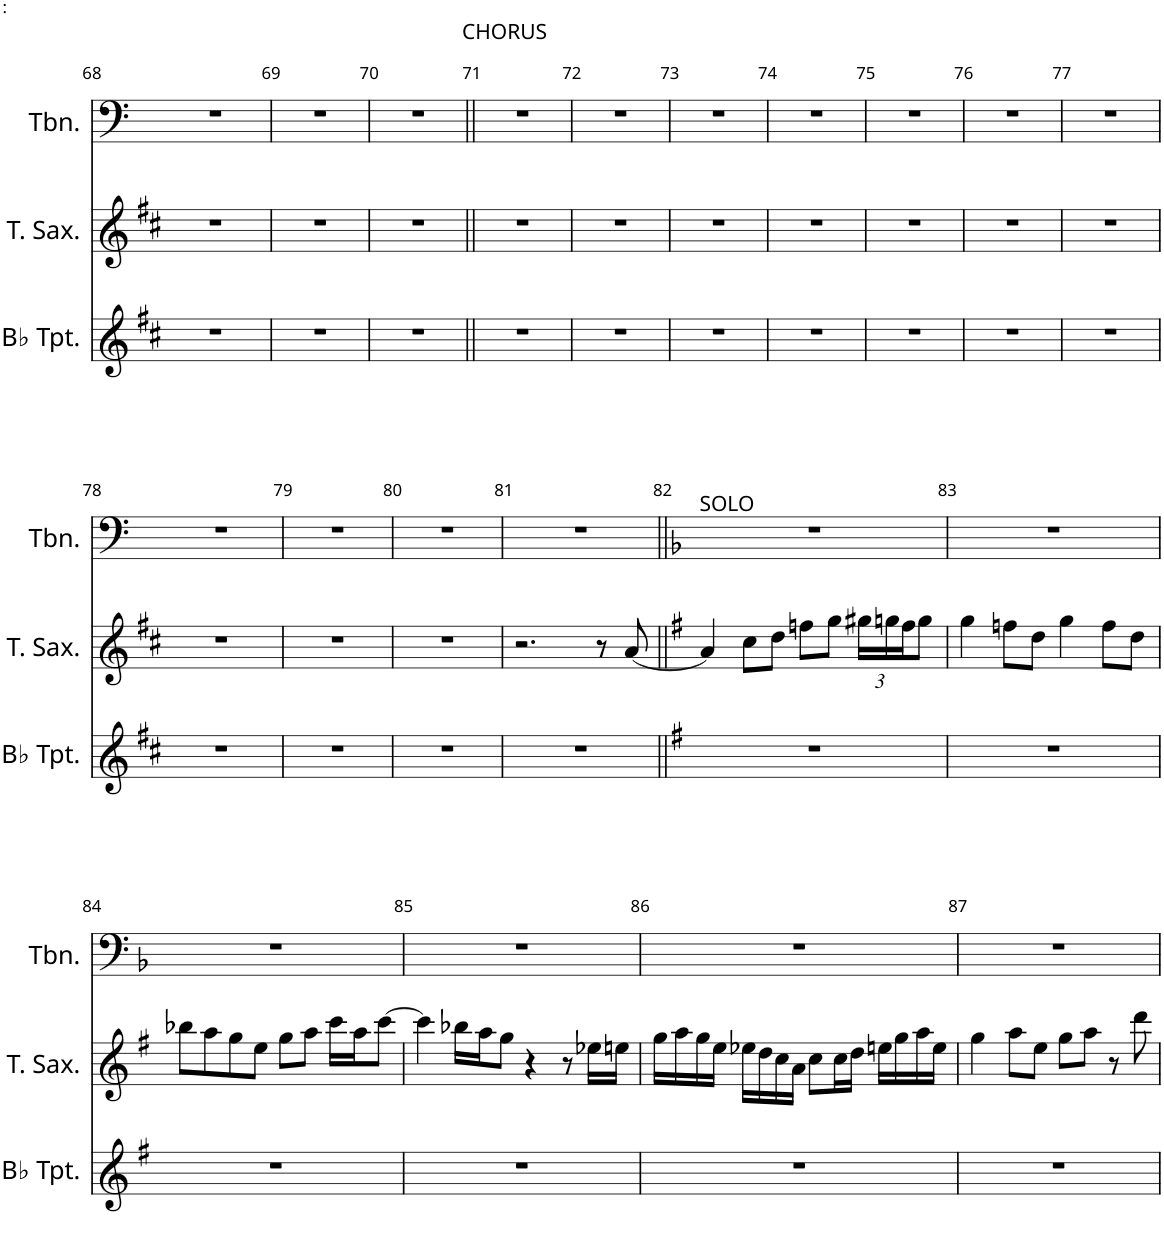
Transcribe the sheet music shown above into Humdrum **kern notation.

**kern	**kern	**kern
*part3	*part2	*part1
*staff3	*staff2	*staff1
*I"Bb Trumpet	*I"Tenor Saxophone	*I"Trombone
*I'Bb Tpt.	*I'T. Sax.	*I'Tbn.
!!LO:PB:g=z
*clefG2	*clefG2	*clefF4
*Trd1c2	*Trd8c14	*
*k[f#c#]	*k[f#c#]	*k[]
*M4/4	*M4/4	*M4/4
=68	=68	=68
1r	1r	1r
=69	=69	=69
1r	1r	1r
=70	=70	=70
1r	1r	1r
=71||	=71||	=71||
!	!	!LO:TX:a:t=CHORUS
1r	1r	1r
=72	=72	=72
1r	1r	1r
=73	=73	=73
1r	1r	1r
=74	=74	=74
1r	1r	1r
=75	=75	=75
1r	1r	1r
=76	=76	=76
1r	1r	1r
=77	=77	=77
1r	1r	1r
!!LO:LB:g=z
=78	=78	=78
1r	1r	1r
=79	=79	=79
1r	1r	1r
=80	=80	=80
1r	1r	1r
=81	=81	=81
1r	2.r	1r
.	8r	.
.	[8a/	.
=82||	=82||	=82||
*k[f#]	*k[f#]	*k[b-]
!	!	!LO:TX:a:t=SOLO
1r	4a/]	1r
.	8cc\L	.
.	8dd\J	.
.	8ffn\L	.
.	8gg\J	.
*	*Xbrackettup	*
.	24gg#X\LL	.
.	24ggn\	.
.	24ff\J	.
.	8gg\J	.
=83	=83	=83
1r	4gg\	1r
.	8ffn\L	.
.	8dd\J	.
.	4gg\	.
.	8ff\L	.
.	8dd\J	.
!!LO:LB:g=z
=84	=84	=84
1r	8bb-X\L	1r
.	8aa\	.
.	8gg\	.
.	8ee\J	.
.	8gg\L	.
.	8aa\J	.
.	16ccc\LL	.
.	16aa\J	.
.	[8ccc\J	.
=85	=85	=85
1r	4ccc\]	1r
.	16bb-X\LL	.
.	16aa\J	.
.	8gg\J	.
.	4r	.
.	8r	.
.	16ee-X\LL	.
.	16een\JJ	.
=86	=86	=86
1r	16gg\LL	1r
.	16aa\	.
.	16gg\	.
.	16ee\JJ	.
.	16ee-X\LL	.
.	16dd\	.
.	16cc\	.
.	16a\JJ	.
.	8cc\L	.
.	16cc\L	.
.	16dd\JJ	.
.	16een\LL	.
.	16gg\	.
.	16aa\	.
.	16ee\JJ	.
=87	=87	=87
1r	4gg\	1r
.	8aa\L	.
.	8ee\J	.
.	8gg\L	.
.	8aa\J	.
.	8r	.
.	8ddd\	.
=	=	=
*-	*-	*-
